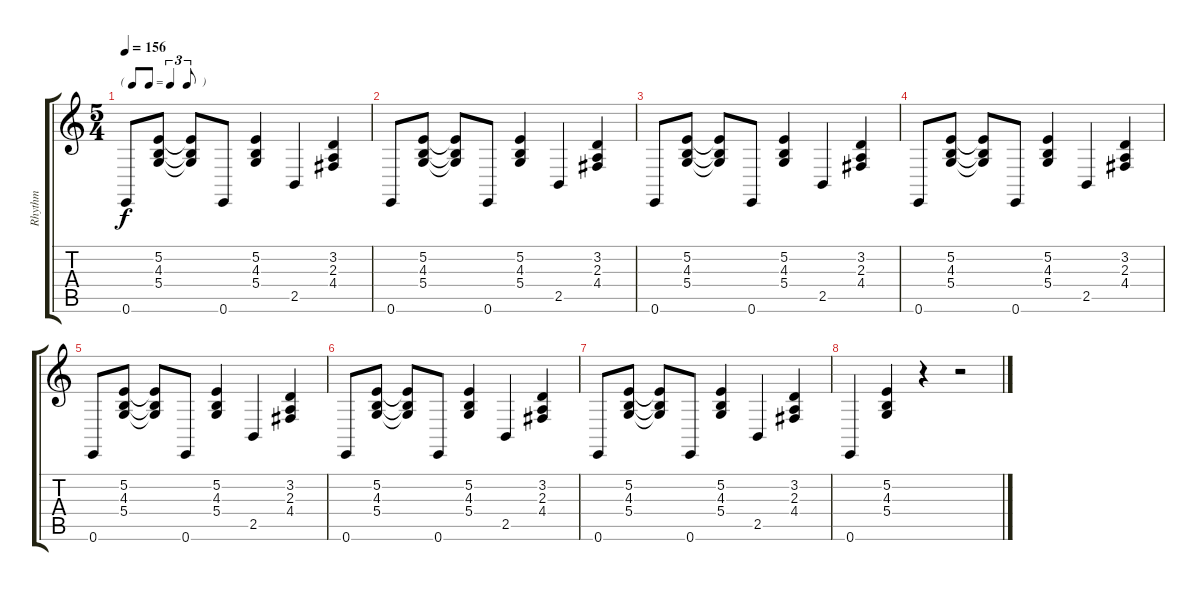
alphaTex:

\track ("Rhythm" "Rhythm") {instrument acousticgrandpiano}
\staff {score tabs}
\tuning (E4 B3 G3 D3 A2 E2) {hide}
\ts (5 4)
\tf triplet8th
\tempo 156
\clef g2
\ks c
0.6.8{dy f} (5.2 4.3 5.4).8 (5.2{t} 4.3{t} 5.4{t}).8 0.6.8 (5.2 4.3 5.4).4 2.5.4 (3.2 2.3 4.4).4 |
0.6.8 (5.2 4.3 5.4).8 (5.2{t} 4.3{t} 5.4{t}).8 0.6.8 (5.2 4.3 5.4).4 2.5.4 (3.2 2.3 4.4).4 |
0.6.8 (5.2 4.3 5.4).8 (5.2{t} 4.3{t} 5.4{t}).8 0.6.8 (5.2 4.3 5.4).4 2.5.4 (3.2 2.3 4.4).4 |
0.6.8 (5.2 4.3 5.4).8 (5.2{t} 4.3{t} 5.4{t}).8 0.6.8 (5.2 4.3 5.4).4 2.5.4 (3.2 2.3 4.4).4 |
0.6.8 (5.2 4.3 5.4).8 (5.2{t} 4.3{t} 5.4{t}).8 0.6.8 (5.2 4.3 5.4).4 2.5.4 (3.2 2.3 4.4).4 |
0.6.8 (5.2 4.3 5.4).8 (5.2{t} 4.3{t} 5.4{t}).8 0.6.8 (5.2 4.3 5.4).4 2.5.4 (3.2 2.3 4.4).4 |
0.6.8 (5.2 4.3 5.4).8 (5.2{t} 4.3{t} 5.4{t}).8 0.6.8 (5.2 4.3 5.4).4 2.5.4 (3.2 2.3 4.4).4 |
0.6.4 (5.2 4.3 5.4).4 r.4 r.2
